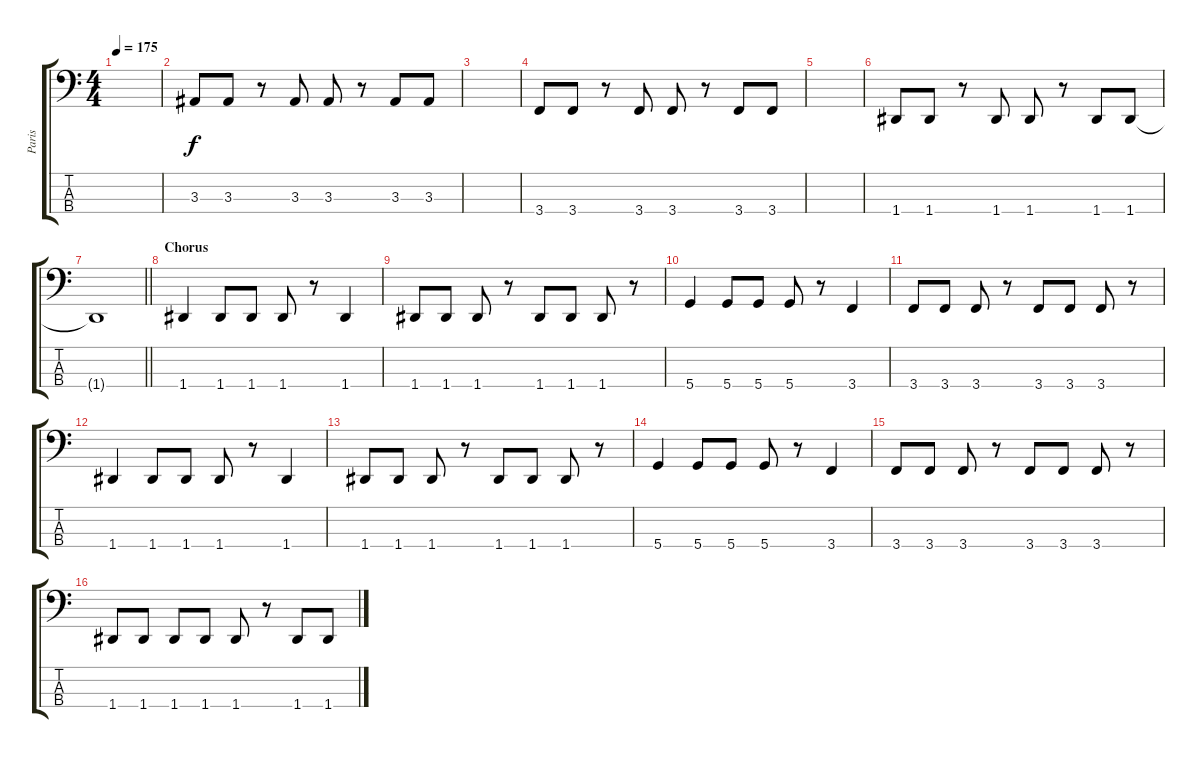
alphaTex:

\track ("Paris" "Paris") {instrument electricbasspick}
\staff {score tabs}
\tuning (F2 C2 G1 D1) {hide}
\ts (4 4)
\tempo 175
\clef f4
\ks c
|
3.3.8 3.3.8 r.8 3.3.8 3.3.8 r.8 3.3.8 3.3.8 |
|
3.4.8 3.4.8 r.8 3.4.8 3.4.8 r.8 3.4.8 3.4.8 |
|
1.4.8 1.4.8 r.8 1.4.8 1.4.8 r.8 1.4.8 1.4.8 |
\barLineRight lightlight
1.4{t}.1 |
\section ("" "Chorus")
1.4.4 1.4.8 1.4.8 1.4.8 r.8 1.4.4 |
1.4.8 1.4.8 1.4.8 r.8 1.4.8 1.4.8 1.4.8 r.8 |
5.4.4 5.4.8 5.4.8 5.4.8 r.8 3.4.4 |
3.4.8 3.4.8 3.4.8 r.8 3.4.8 3.4.8 3.4.8 r.8 |
1.4.4 1.4.8 1.4.8 1.4.8 r.8 1.4.4 |
1.4.8 1.4.8 1.4.8 r.8 1.4.8 1.4.8 1.4.8 r.8 |
5.4.4 5.4.8 5.4.8 5.4.8 r.8 3.4.4 |
3.4.8 3.4.8 3.4.8 r.8 3.4.8 3.4.8 3.4.8 r.8 |
1.4.8 1.4.8 1.4.8 1.4.8 1.4.8 r.8 1.4.8 1.4.8
